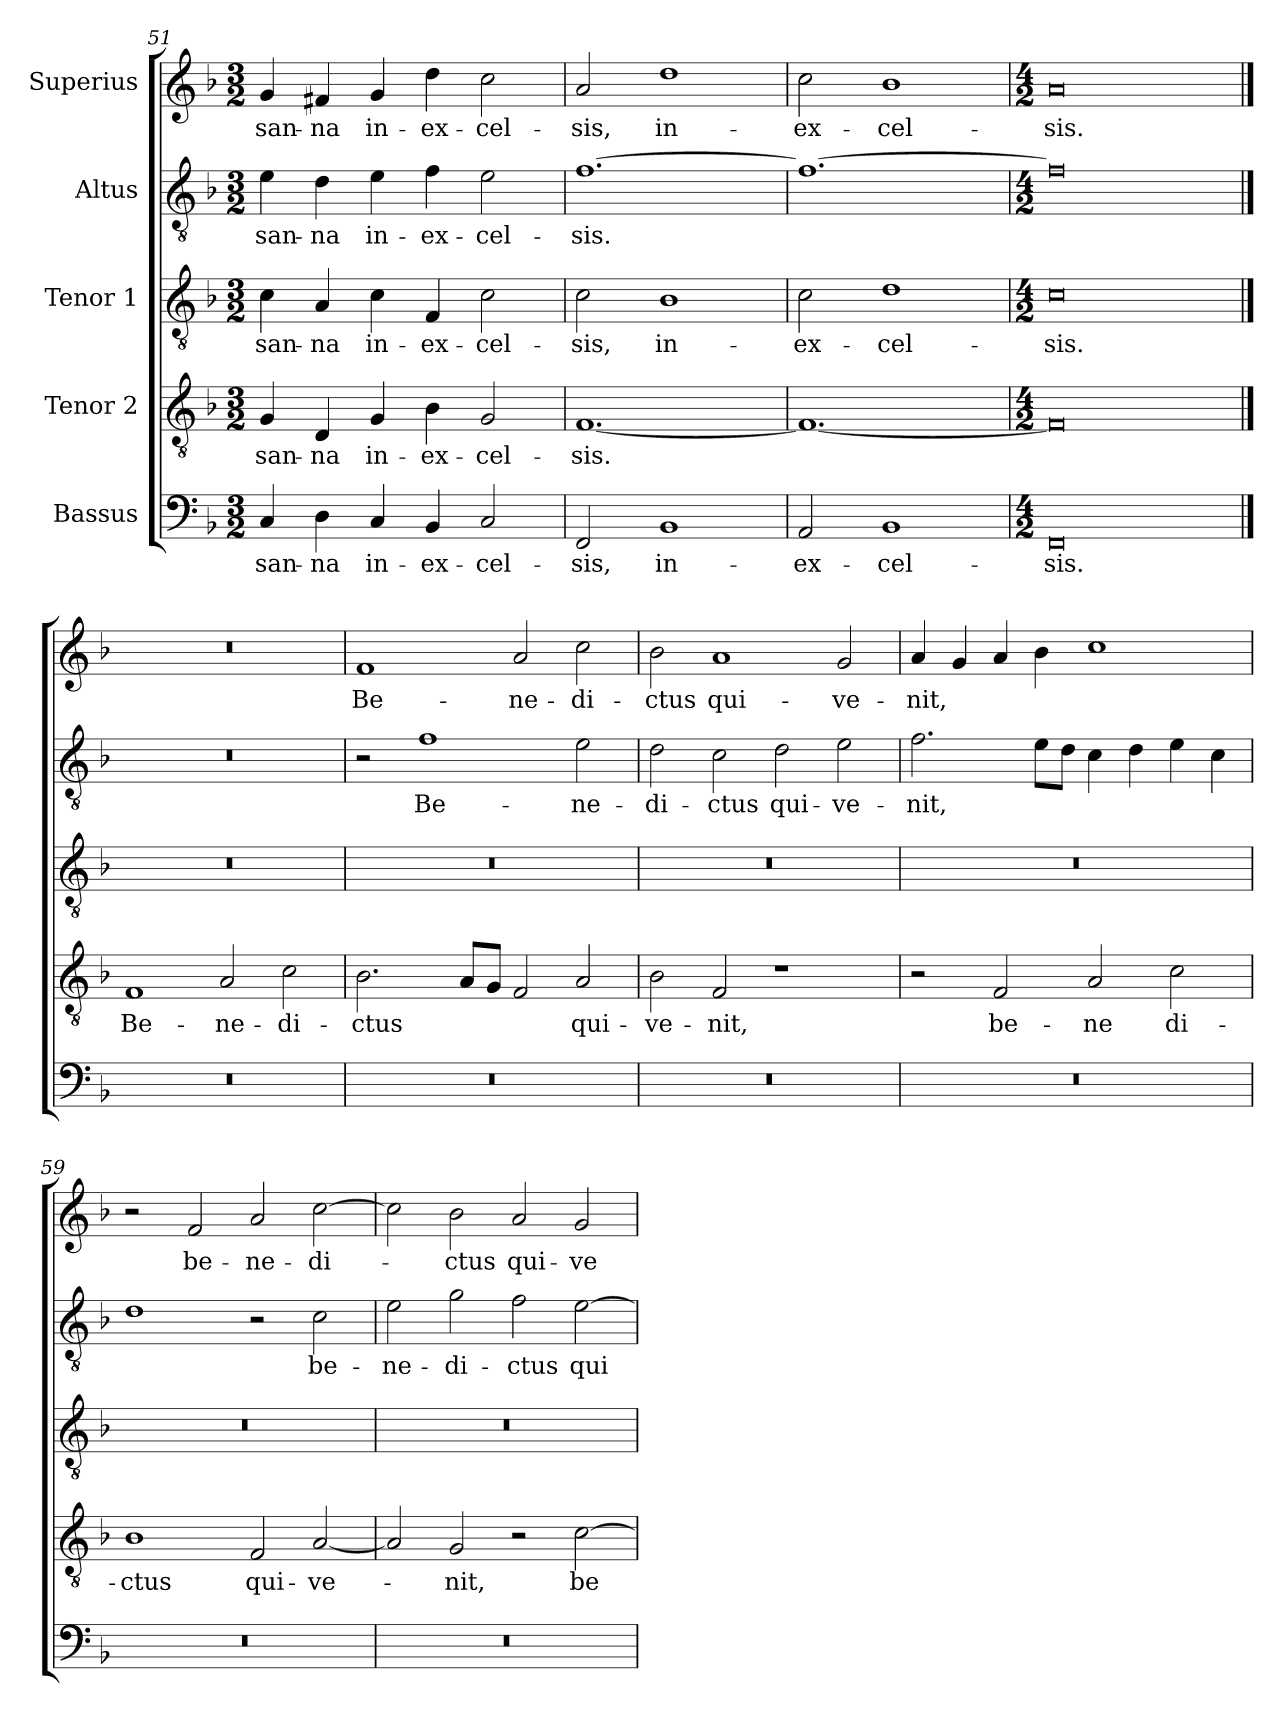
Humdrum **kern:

**kern	**text	**kern	**text	**kern	**text	**kern	**text	**kern	**text
*part5	*part5	*part4	*part4	*part3	*part3	*part2	*part2	*part1	*part1
*staff5	*staff5	*staff4	*staff4	*staff3	*staff3	*staff2	*staff2	*staff1	*staff1
*I"Bassus	*	*I"Tenor 2	*	*I"Tenor 1	*	*I"Altus	*	*I"Superius	*
*clefF4	*	*clefGv2	*	*clefGv2	*	*clefGv2	*	*clefG2	*
*k[b-]	*	*k[b-]	*	*k[b-]	*	*k[b-]	*	*k[b-]	*
*M3/2	*	*M3/2	*	*M3/2	*	*M3/2	*	*M3/2	*
=51	=51	=51	=51	=51	=51	=51	=51	=51	=51
4C/	-san-	4G/	-san-	4c\	-san-	4e\	-san-	4g/	-san-
4D\	-na	4D/	-na	4A/	-na	4d\	-na	4f#X/	-na
4C/	in-	4G/	in-	4c\	in-	4e\	in-	4g/	in-
4BB-/	ex-	4B-\	ex-	4F/	ex-	4f\	ex-	4dd\	ex-
2C/	-cel-	2G/	-cel-	2c\	-cel-	2e\	-cel-	2cc\	-cel-
=52	=52	=52	=52	=52	=52	=52	=52	=52	=52
2FF/	-sis,	[1.F/	-sis.	2c\	-sis,	[1.f\	-sis.	2a/	-sis,
1BB-/	in-	.	.	1B-\	in-	.	.	1dd\	in-
=53	=53	=53	=53	=53	=53	=53	=53	=53	=53
2AA/	ex-	1.F/_	.	2c\	ex-	1.f\_	.	2cc\	ex-
1BB-/	-cel-	.	.	1d\	-cel-	.	.	1b-\	-cel-
=54	=54	=54	=54	=54	=54	=54	=54	=54	=54
*M4/2	*	*M4/2	*	*M4/2	*	*M4/2	*	*M4/2	*
0FF/	-sis.	0F/]	.	0c\	-sis.	0f\]	.	0a/	-sis.
==55	==55	==55	==55	==55	==55	==55	==55	==55	==55
0r	.	1F/	Be-	0r	.	0r	.	0r	.
.	.	2A/	-ne-	.	.	.	.	.	.
.	.	2c\	-di-	.	.	.	.	.	.
=56	=56	=56	=56	=56	=56	=56	=56	=56	=56
0r	.	2.B-\	-ctus	0r	.	2r	.	1f/	Be-
.	.	.	.	.	.	1f\	Be-	.	.
.	.	8A/L	.	.	.	.	.	.	.
.	.	8G/J	.	.	.	.	.	.	.
.	.	2F/	.	.	.	.	.	2a/	-ne-
.	.	2A/	qui-	.	.	2e\	-ne-	2cc\	-di-
=57	=57	=57	=57	=57	=57	=57	=57	=57	=57
0r	.	2B-\	ve-	0r	.	2d\	-di-	2b-\	-ctus
.	.	2F/	-nit,	.	.	2c\	-ctus	1a/	qui-
.	.	1r	.	.	.	2d\	qui-	.	.
.	.	.	.	.	.	2e\	ve-	2g/	ve-
=58	=58	=58	=58	=58	=58	=58	=58	=58	=58
0r	.	2r	.	0r	.	2.f\	-nit,	4a/	-nit,
.	.	.	.	.	.	.	.	4g/	.
.	.	2F/	be-	.	.	.	.	4a/	.
.	.	.	.	.	.	8e\L	.	4b-\	.
.	.	.	.	.	.	8d\J	.	.	.
.	.	2A/	-ne	.	.	4c\	.	1cc\	.
.	.	.	.	.	.	4d\	.	.	.
.	.	2c\	di-	.	.	4e\	.	.	.
.	.	.	.	.	.	4c\	.	.	.
=59	=59	=59	=59	=59	=59	=59	=59	=59	=59
0r	.	1B-\	-ctus	0r	.	1d\	.	2r	.
.	.	.	.	.	.	.	.	2f/	be-
.	.	2F/	qui-	.	.	2r	.	2a/	-ne-
.	.	[2A/	ve-	.	.	2c\	be-	[2cc\	-di-
=60	=60	=60	=60	=60	=60	=60	=60	=60	=60
0r	.	2A/]	.	0r	.	2e\	-ne-	2cc\]	.
.	.	2G/	-nit,	.	.	2g\	-di-	2b-\	-ctus
.	.	2r	.	.	.	2f\	-ctus	2a/	qui-
.	.	[2c\	be-	.	.	[2e\	qui-	2g/	ve-
=	=	=	=	=	=	=	=	=	=
*-	*-	*-	*-	*-	*-	*-	*-	*-	*-
